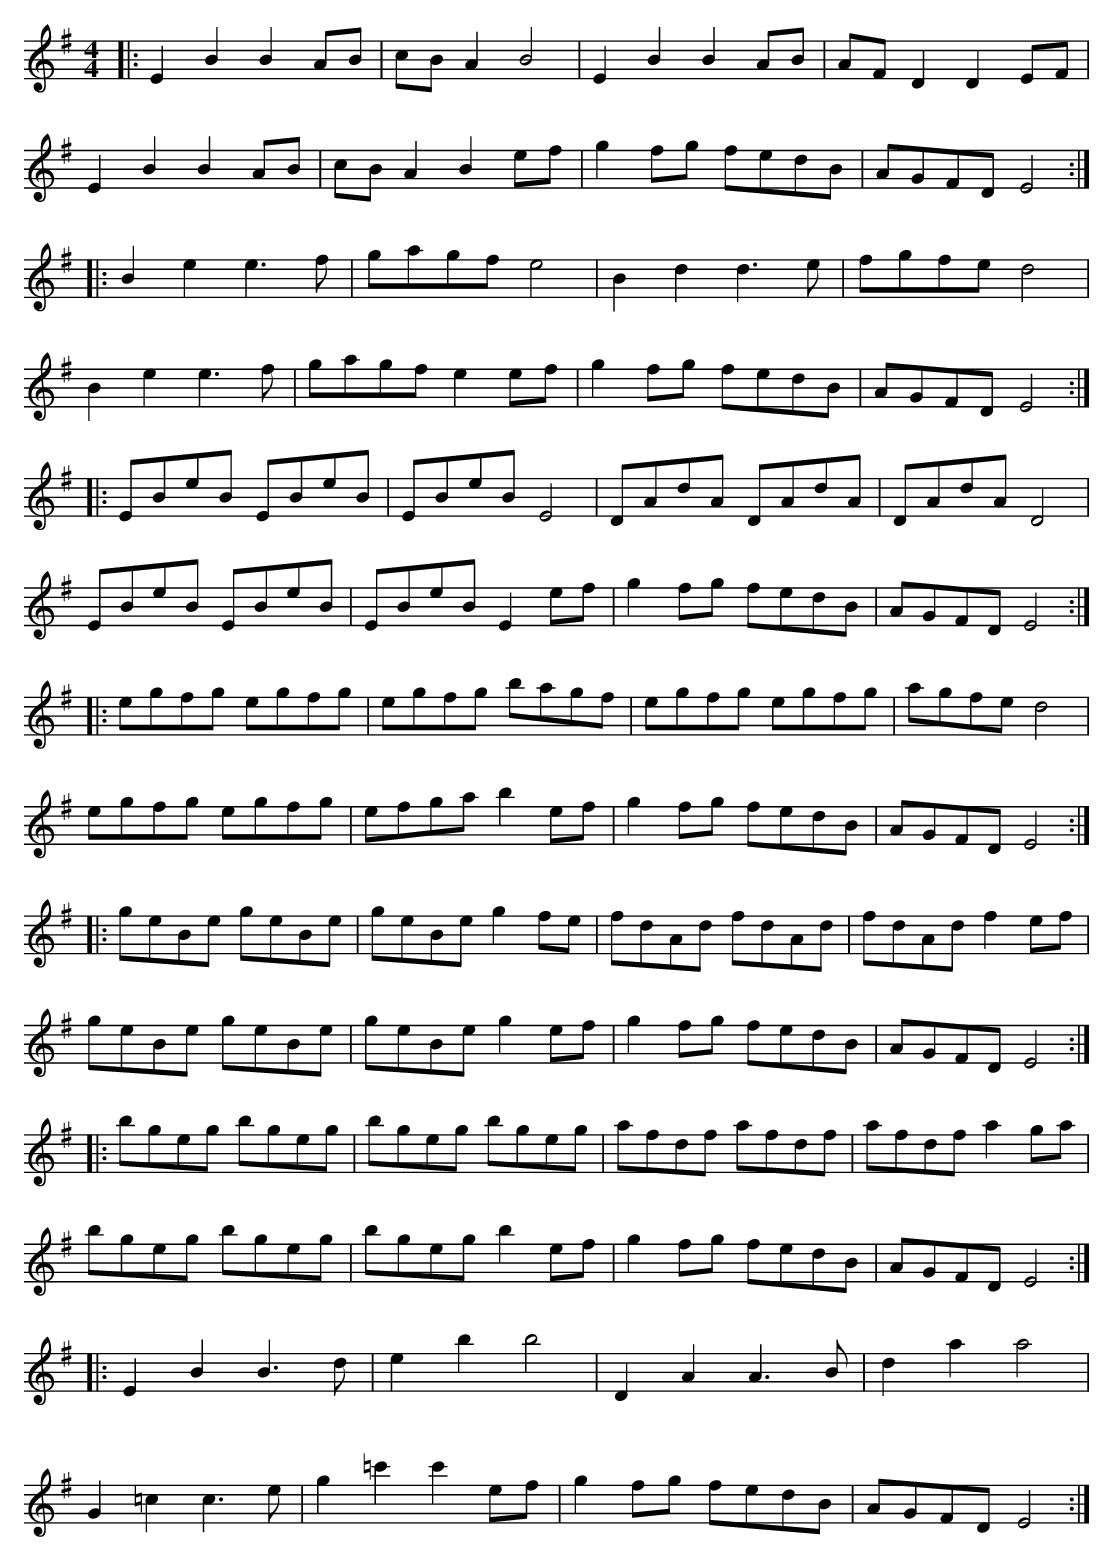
X:1
M:4/4
K:Emin
|: E2B2 B2AB| cBA2 B4| E2B2 B2AB| AFD2 D2EF|
 E2B2 B2AB| cBA2 B2ef| g2fg fedB| AGFD E4:|
|: B2e2 e2>f2| gagf e4| B2d2 d2>e2| fgfe d4|
 B2e2 e2>f2| gagf e2ef| g2fg fedB| AGFD E4:|
|: EBeB EBeB| EBeB E4| DAdA DAdA| DAdA D4|
 EBeB EBeB| EBeB E2 ef| g2fg fedB| AGFD E4:|
|: egfg egfg| egfg bagf| egfg egfg| agfe d4|
 egfg egfg| efga b2ef| g2fg fedB| AGFD E4:|
|: geBe geBe| geBe g2fe| fdAd fdAd| fdAd f2ef|
 geBe geBe| geBe g2ef| g2fg fedB| AGFD E4:|
|: bgeg bgeg| bgeg bgeg| afdf afdf| afdf a2ga|
 bgeg bgeg| bgeg b2ef| g2fg fedB| AGFD E4:|
|: E2B2 B2>d2| e2b2 b4| D2A2 A2>B2| d2a2 a4|
 G2=c2 c2>e2| g2=c'2 c'2ef| g2fg fedB| AGFD E4:|
